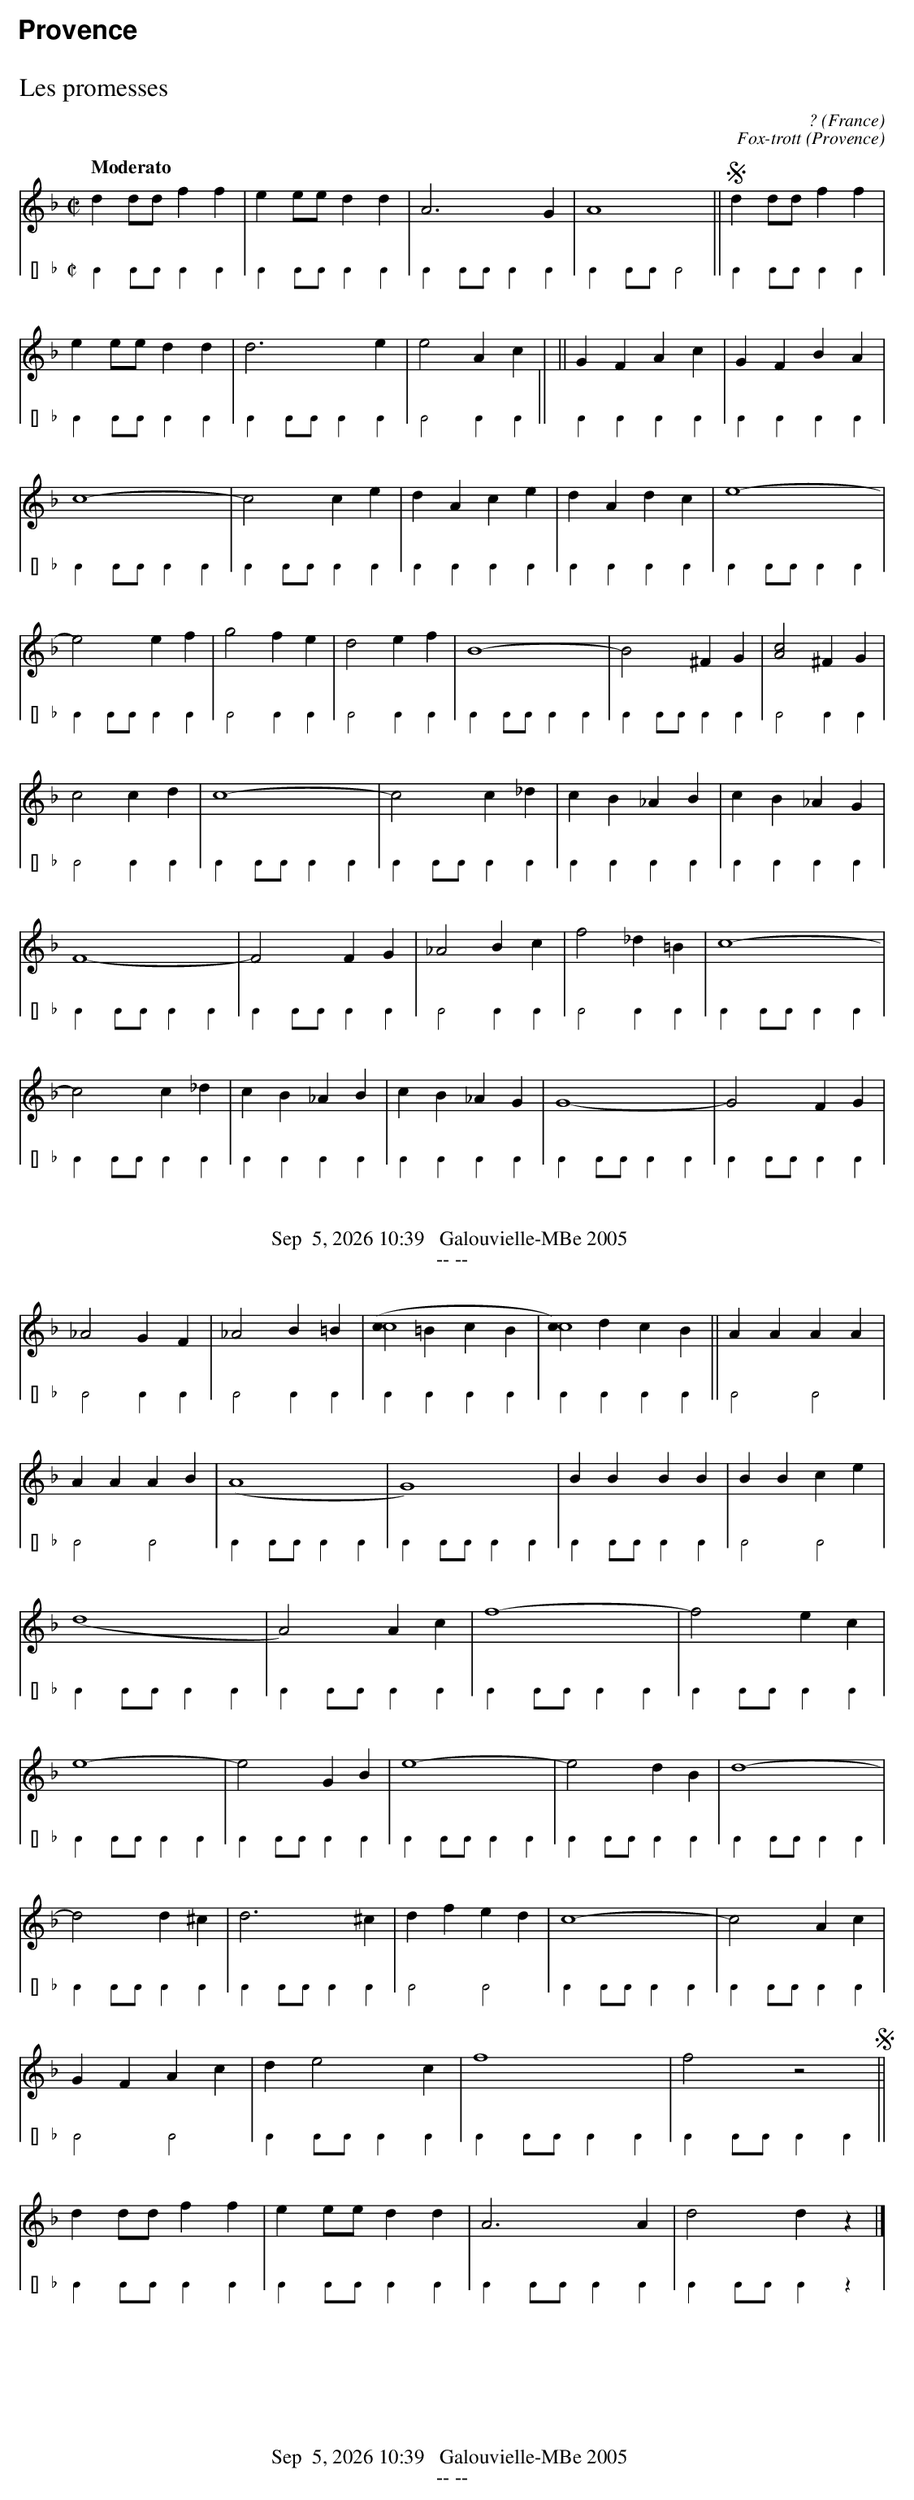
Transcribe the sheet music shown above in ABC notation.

X:1
T:Les promesses
O:France
C:?
M:C|
L:1/4
Q:"Moderato"
K:F
V:1
dd/d/ ff | ee/e/ dd | A3G | A4 || S dd/d/ ff | ee/e/ dd | d3e | e2 Ac | || GF Ac |
GF BA | c4- | c2ce | dAce | dA dc | e4- | e2ef | g2fe | d2ef | B4- | B2 ^FG | [c2A2] ^FG |
c2cd | c4- | c2c_d | cB_AB | cB_AG | F4- | F2FG | _A2Bc | f2_d=B | c4- | c2c_d |
cB_AB | cB_AG | G4- | G2FG | _A2GF | _A2B=B | ([cc4]=BcB | [cc4])dcB || AAAA | AAAB |
(A4 | G4) | BBBB | BBce | (d4 | A2) Ac | f4- | f2 ec | e4- | e2GB | e4- | e2dB |
d4- | d2d^c | d3^c | dfed | c4- | c2Ac | GFAc | de2c | f4 | f2z2 S || !Coda! dd/d/ ff | ee/e/ dd | A3A | d2dz |]
V:2 clef=perc stafflines=0 staffscale=0.7
BB/B/ BB | BB/B/ BB | BB/B/ BB | BB/B/ B2 || BB/B/ BB | BB/B/ BB | BB/B/ BB | B2BB || BBBB |
BBBB | BB/B/BB | BB/B/BB | BBBB | BBBB | BB/B/BB | BB/B/BB | B2BB | B2BB | BB/B/BB | BB/B/BB | B2BB |
B2BB | BB/B/BB | BB/B/BB | BBBB | BBBB | BB/B/BB | BB/B/BB | B2BB | B2BB | BB/B/BB | BB/B/BB |
BBBB | BBBB | BB/B/BB | BB/B/BB | B2BB | B2BB | BBBB | BBBB || B2B2 | B2B2 |
BB/B/BB | BB/B/BB | BB/B/BB | B2B2 | BB/B/BB | BB/B/BB | BB/B/BB | BB/B/BB | BB/B/BB | BB/B/BB |  BB/B/BB | BB/B/BB |
BB/B/BB | BB/B/BB | BB/B/BB | B2B2 | BB/B/BB | BB/B/BB | B2B2 | BB/B/BB | BB/B/BB | BB/B/BB || BB/B/BB | BB/B/BB | BB/B/BB | BB/B/Bz |
